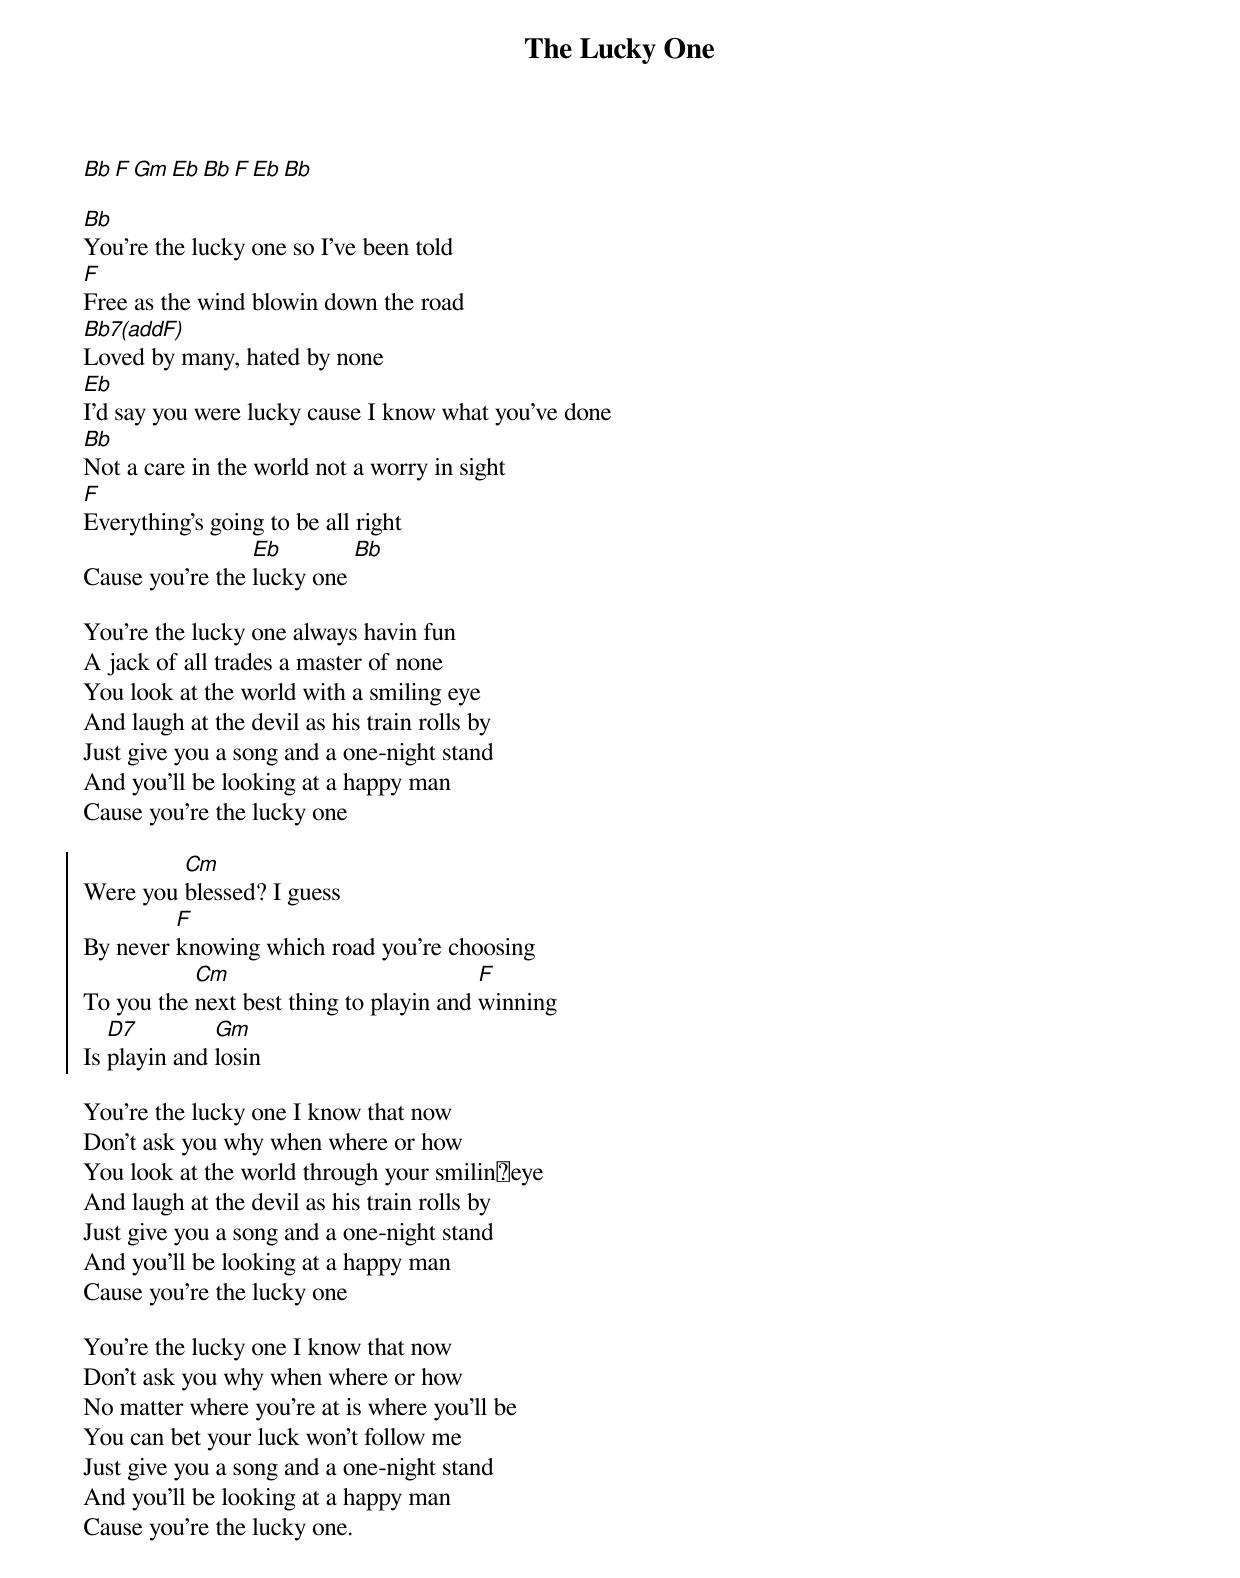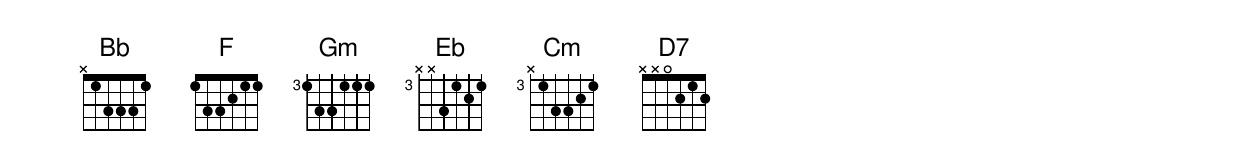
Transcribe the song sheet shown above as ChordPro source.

{title: The Lucky One}

[Bb][F][Gm][Eb][Bb][F][Eb][Bb]

[Bb]You're the lucky one so I've been told
[F]Free as the wind blowin down the road
[Bb7(addF)]Loved by many, hated by none
[Eb]I'd say you were lucky cause I know what you've done
[Bb]Not a care in the world not a worry in sight
[F]Everything's going to be all right
Cause you're the [Eb]lucky one [Bb]

You're the lucky one always havin fun
A jack of all trades a master of none
You look at the world with a smiling eye
And laugh at the devil as his train rolls by
Just give you a song and a one-night stand
And you'll be looking at a happy man
Cause you're the lucky one

{start_of_chorus}
Were you [Cm]blessed? I guess
By never [F]knowing which road you're choosing
To you the [Cm]next best thing to playin and [F]winning
Is [D7]playin and [Gm]losin
{end_of_chorus}

You're the lucky one I know that now
Don't ask you why when where or how
You look at the world through your smilineye
And laugh at the devil as his train rolls by
Just give you a song and a one-night stand
And you'll be looking at a happy man
Cause you're the lucky one

You're the lucky one I know that now
Don't ask you why when where or how
No matter where you're at is where you'll be
You can bet your luck won't follow me
Just give you a song and a one-night stand
And you'll be looking at a happy man
Cause you're the lucky one.
